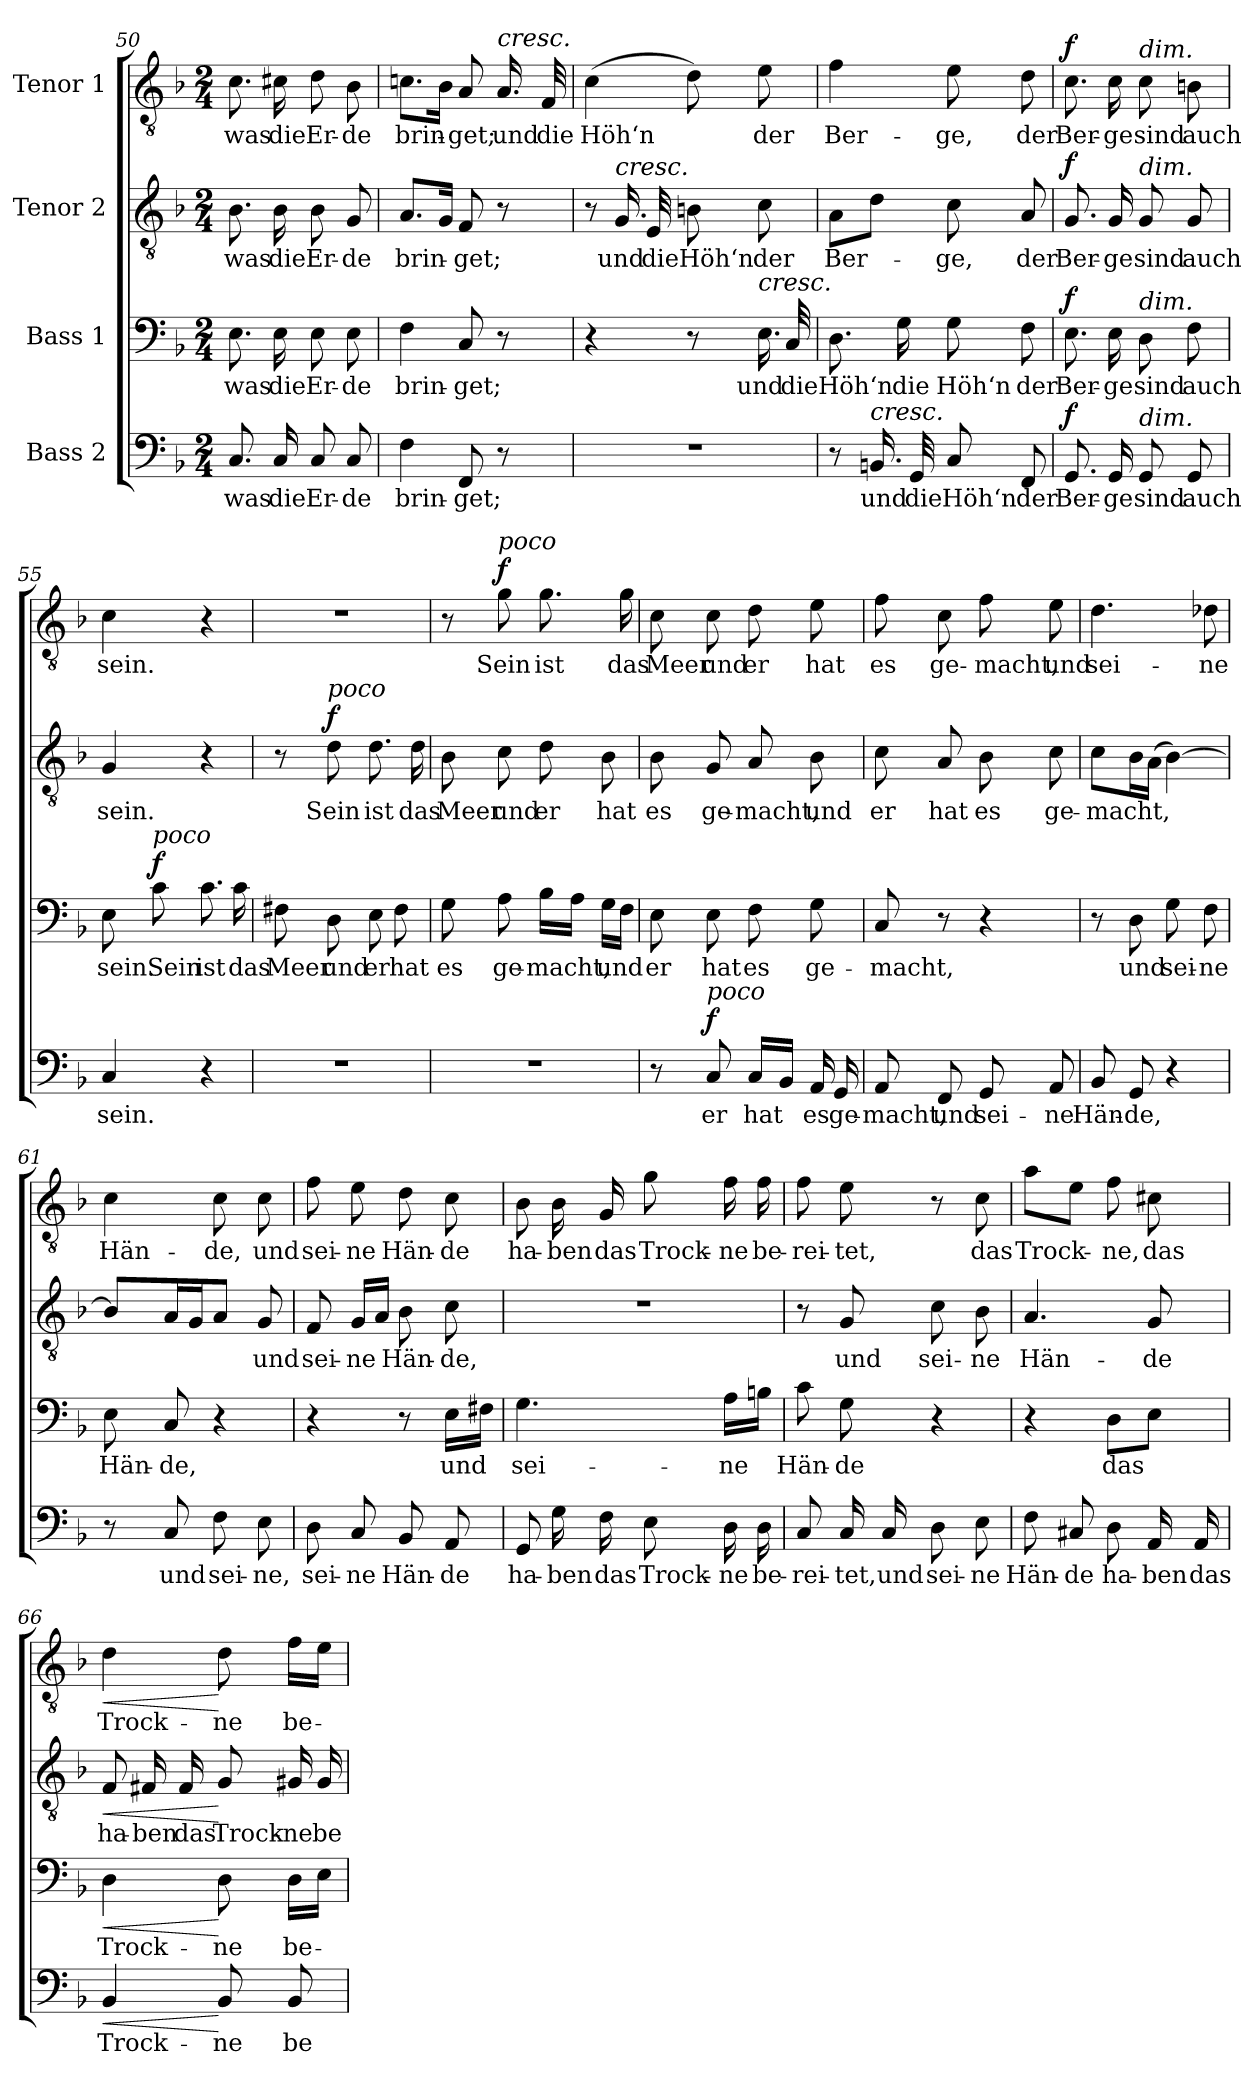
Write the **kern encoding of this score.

**kern	**text	**dynam	**kern	**text	**dynam	**kern	**text	**dynam	**kern	**text	**dynam
*part4	*part4	*part4	*part3	*part3	*part3	*part2	*part2	*part2	*part1	*part1	*part1
*staff4	*staff4	*staff4	*staff3	*staff3	*staff3	*staff2	*staff2	*staff2	*staff1	*staff1	*staff1
*I"Bass 2	*	*	*I"Bass 1	*	*	*I"Tenor 2	*	*	*I"Tenor 1	*	*
!!LO:PB:g=z
*clefF4	*	*	*clefF4	*	*	*clefGv2	*	*	*clefGv2	*	*
*k[b-]	*	*	*k[b-]	*	*	*k[b-]	*	*	*k[b-]	*	*
*M2/4	*	*	*M2/4	*	*	*M2/4	*	*	*M2/4	*	*
=50	=50	=50	=50	=50	=50	=50	=50	=50	=50	=50	=50
8.C/	was	.	8.E\	was	.	8.B-\	was	.	8.c\	was	.
16C/	die	.	16E\	die	.	16B-\	die	.	16c#X\	die	.
8C/	Er-	.	8E\	Er-	.	8B-\	Er-	.	8d\	Er-	.
8C/	-de	.	8E\	-de	.	8G/	-de	.	8B-\	-de	.
=51	=51	=51	=51	=51	=51	=51	=51	=51	=51	=51	=51
4F\	brin-	.	4F\	brin-	.	8.A/L	brin-	.	8.cn\L	brin-	.
.	.	.	.	.	.	16G/Jk	.	.	16B-\Jk	.	.
8FF/	-get;	.	8C/	-get;	.	8F/	-get;	.	8A/	-get;	.
!	!	!	!	!	!	!	!	!	!LO:TX:a:i:t=cresc.	!	!
8r	.	.	8r	.	.	8r	.	.	16.A/	und	.
.	.	.	.	.	.	.	.	.	32F/	die	.
=52	=52	=52	=52	=52	=52	=52	=52	=52	=52	=52	=52
2r	.	.	4r	.	.	8r	.	.	(4c\	Höh‘n	.
!	!	!	!	!	!	!LO:TX:a:i:t=cresc.	!	!	!	!	!
.	.	.	.	.	.	16.G/	und	.	.	.	.
.	.	.	.	.	.	32E/	die	.	.	.	.
.	.	.	8r	.	.	8Bn\	Höh‘n	.	8d\)	.	.
!	!	!	!LO:TX:a:i:t=cresc.	!	!	!	!	!	!	!	!
.	.	.	16.E\	und	.	8c\	der	.	8e\	der	.
.	.	.	32C/	die	.	.	.	.	.	.	.
=53	=53	=53	=53	=53	=53	=53	=53	=53	=53	=53	=53
8r	.	.	8.D\	Höh‘n	.	8A\L	Ber-	.	4f\	Ber-	.
!LO:TX:a:i:t=cresc.	!	!	!	!	!	!	!	!	!	!	!
16.BBn/	und	.	.	.	.	8d\J	.	.	.	.	.
.	.	.	16G\	die	.	.	.	.	.	.	.
32GG/	die	.	.	.	.	.	.	.	.	.	.
8C/	Höh‘n	.	8G\	Höh‘n	.	8c\	-ge,	.	8e\	-ge,	.
8FF/	der	.	8F\	der	.	8A/	der	.	8d\	der	.
=54	=54	=54	=54	=54	=54	=54	=54	=54	=54	=54	=54
!	!	!LO:DY:a	!	!	!LO:DY:a	!	!	!LO:DY:a	!	!	!LO:DY:a
8.GG/	Ber-	f	8.E\	Ber-	f	8.G/	Ber-	f	8.c\	Ber-	f
16GG/	-ge	.	16E\	-ge	.	16G/	-ge	.	16c\	-ge	.
!	!	!	!	!	!	!	!	!	!LO:TX:a:i:t=dim.	!	!
!	!	!	!	!	!	!LO:TX:a:i:t=dim.	!	!	!	!	!
!	!	!	!LO:TX:a:i:t=dim.	!	!	!	!	!	!	!	!
!LO:TX:a:i:t=dim.	!	!	!	!	!	!	!	!	!	!	!
8GG/	sind	.	8D\	sind	.	8G/	sind	.	8c\	sind	.
8GG/	auch	.	8F\	auch	.	8G/	auch	.	8Bn\	auch	.
!!LO:LB:g=z
=55	=55	=55	=55	=55	=55	=55	=55	=55	=55	=55	=55
4C/	sein.	.	8E\	sein.	.	4G/	sein.	.	4c\	sein.	.
!	!	!	!LO:TX:a:i:t=poco	!	!	!	!	!	!	!	!
!	!	!	!	!	!LO:DY:a	!	!	!	!	!	!
.	.	.	8c\	Sein	f	.	.	.	.	.	.
4r	.	.	8.c\	ist	.	4r	.	.	4r	.	.
.	.	.	16c\	das	.	.	.	.	.	.	.
=56	=56	=56	=56	=56	=56	=56	=56	=56	=56	=56	=56
2r	.	.	8F#X\	Meer	.	8r	.	.	2r	.	.
!	!	!	!	!	!	!LO:TX:a:i:t=poco	!	!	!	!	!
!	!	!	!	!	!	!	!	!LO:DY:a	!	!	!
.	.	.	8D\	und	.	8d\	Sein	f	.	.	.
.	.	.	8E\	er	.	8.d\	ist	.	.	.	.
.	.	.	8F#\	hat	.	.	.	.	.	.	.
.	.	.	.	.	.	16d\	das	.	.	.	.
=57	=57	=57	=57	=57	=57	=57	=57	=57	=57	=57	=57
2r	.	.	8G\	es	.	8B-\	Meer	.	8r	.	.
!	!	!	!	!	!	!	!	!	!LO:TX:a:i:t=poco	!	!
!	!	!	!	!	!	!	!	!	!	!	!LO:DY:a
.	.	.	8A\	ge-	.	8c\	und	.	8g\	Sein	f
.	.	.	16B-\LL	-macht,	.	8d\	er	.	8.g\	ist	.
.	.	.	16A\JJ	.	.	.	.	.	.	.	.
.	.	.	16G\LL	und	.	8B-\	hat	.	.	.	.
.	.	.	16F\JJ	.	.	.	.	.	16g\	das	.
=58	=58	=58	=58	=58	=58	=58	=58	=58	=58	=58	=58
8r	.	.	8E\	er	.	8B-\	es	.	8c\	Meer	.
!LO:TX:a:i:t=poco	!	!	!	!	!	!	!	!	!	!	!
!	!	!LO:DY:a	!	!	!	!	!	!	!	!	!
8C/	er	f	8E\	hat	.	8G/	ge-	.	8c\	und	.
16C/LL	hat	.	8F\	es	.	8A/	-macht,	.	8d\	er	.
16BB-/JJ	.	.	.	.	.	.	.	.	.	.	.
16AA/	es	.	8G\	ge-	.	8B-\	und	.	8e\	hat	.
16GG/	ge-	.	.	.	.	.	.	.	.	.	.
!!LO:LB:g=z
=59	=59	=59	=59	=59	=59	=59	=59	=59	=59	=59	=59
8AA/	-macht,	.	8C/	-macht,	.	8c\	er	.	8f\	es	.
8FF/	und	.	8r	.	.	8A/	hat	.	8c\	ge-	.
8GG/	sei-	.	4r	.	.	8B-\	es	.	8f\	-macht,	.
8AA/	-ne	.	.	.	.	8c\	ge-	.	8e\	und	.
=60	=60	=60	=60	=60	=60	=60	=60	=60	=60	=60	=60
8BB-/	Hän-	.	8r	.	.	8c\L	-macht,	.	4.d\	sei-	.
8GG/	-de,	.	8D\	und	.	16B-\L	.	.	.	.	.
.	.	.	.	.	.	(16A\JJ	.	.	.	.	.
4r	.	.	8G\	sei-	.	[4B-\)	.	.	.	.	.
.	.	.	8F\	-ne	.	.	.	.	8d-X\	-ne	.
=61	=61	=61	=61	=61	=61	=61	=61	=61	=61	=61	=61
8r	.	.	8E\	Hän-	.	8B-/L]	.	.	4c\	Hän-	.
8C/	und	.	8C/	-de,	.	16A/L	.	.	.	.	.
.	.	.	.	.	.	16G/J	.	.	.	.	.
8F\	sei-	.	4r	.	.	8A/J	.	.	8c\	-de,	.
8E\	-ne,	.	.	.	.	8G/	und	.	8c\	und	.
=62	=62	=62	=62	=62	=62	=62	=62	=62	=62	=62	=62
8D\	sei-	.	4r	.	.	8F/	sei-	.	8f\	sei-	.
8C/	-ne	.	.	.	.	16G/LL	-ne	.	8e\	-ne	.
.	.	.	.	.	.	16A/JJ	.	.	.	.	.
8BB-/	Hän-	.	8r	.	.	8B-\	Hän-	.	8d\	Hän-	.
8AA/	-de	.	16E\LL	und	.	8c\	-de,	.	8c\	-de	.
.	.	.	16F#X\JJ	.	.	.	.	.	.	.	.
=63	=63	=63	=63	=63	=63	=63	=63	=63	=63	=63	=63
8GG/	ha-	.	4.G\	sei-	.	2r	.	.	8B-\	ha-	.
16G\	-ben	.	.	.	.	.	.	.	16B-\	-ben	.
16F\	das	.	.	.	.	.	.	.	16G/	das	.
8E\	Trock-	.	.	.	.	.	.	.	8g\	Trock-	.
16D\	-ne	.	16A\LL	-ne	.	.	.	.	16f\	-ne	.
16D\	be-	.	16Bn\JJ	.	.	.	.	.	16f\	be-	.
!!LO:PB:g=z
=64	=64	=64	=64	=64	=64	=64	=64	=64	=64	=64	=64
8C/	-rei-	.	8c\	Hän-	.	8r	.	.	8f\	-rei-	.
16C/	-tet,	.	8G\	-de	.	8G/	und	.	8e\	-tet,	.
16C/	und	.	.	.	.	.	.	.	.	.	.
8D\	sei-	.	4r	.	.	8c\	sei-	.	8r	.	.
8E\	-ne	.	.	.	.	8B-\	-ne	.	8c\	das	.
=65	=65	=65	=65	=65	=65	=65	=65	=65	=65	=65	=65
8F\	Hän-	.	4r	.	.	4.A/	Hän-	.	8a\L	Trock-	.
8C#X/	-de	.	.	.	.	.	.	.	8e\J	.	.
8D\	ha-	.	8D\L	das	.	.	.	.	8f\	-ne,	.
16AA/	-ben	.	8E\J	.	.	8G/	-de	.	8c#X\	das	.
16AA/	das	.	.	.	.	.	.	.	.	.	.
=66	=66	=66	=66	=66	=66	=66	=66	=66	=66	=66	=66
!	!	!LO:HP:b	!	!	!LO:HP:b	!	!	!LO:HP:b	!	!	!LO:HP:b
4BB-/	Trock-	<	4D\	Trock-	<	8F/	ha-	<	4d\	Trock-	<
.	.	.	.	.	.	16F#X/	-ben	.	.	.	.
.	.	.	.	.	.	16F#/	das	.	.	.	.
8BB-/	-ne	[	8D\	-ne	[	8G/	Trock-	[	8d\	-ne	[
8BB-/	be-	.	16D\LL	be-	.	16G#X/	-ne	.	16f\LL	be-	.
.	.	.	16E\JJ	.	.	16G#/	be-	.	16e\JJ	.	.
=	=	=	=	=	=	=	=	=	=	=	=
*-	*-	*-	*-	*-	*-	*-	*-	*-	*-	*-	*-
